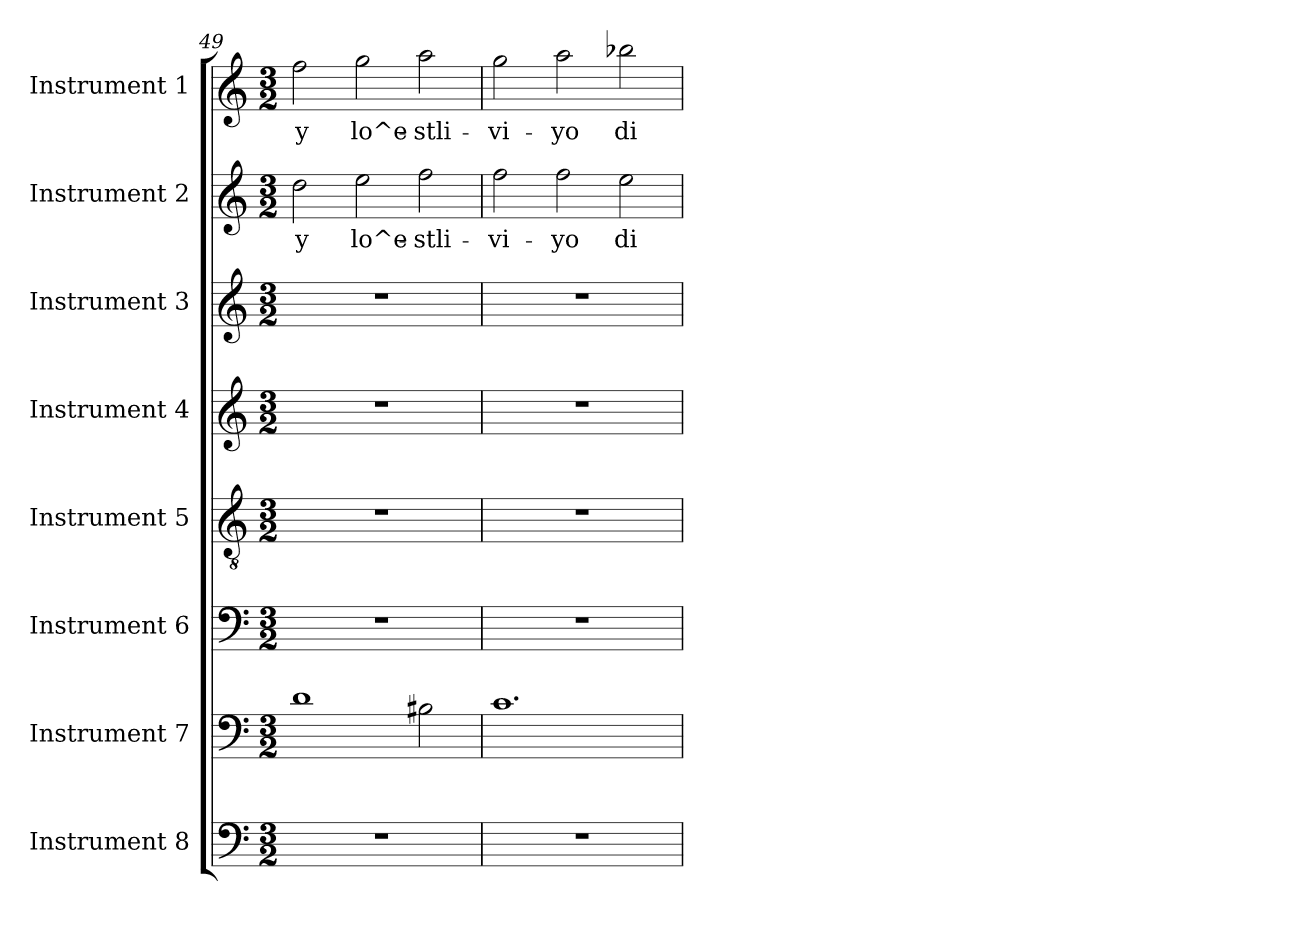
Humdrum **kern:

**kern	**kern	**kern	**kern	**kern	**kern	**kern	**text	**kern	**text
*part8	*part7	*part6	*part5	*part4	*part3	*part2	*part2	*part1	*part1
*staff8	*staff7	*staff6	*staff5	*staff4	*staff3	*staff2	*staff2	*staff1	*staff1
*I"Instrument 8	*I"Instrument 7	*I"Instrument 6	*I"Instrument 5	*I"Instrument 4	*I"Instrument 3	*I"Instrument 2	*	*I"Instrument 1	*
*clefF4	*clefF4	*clefF4	*clefGv2	*clefG2	*clefG2	*clefG2	*	*clefG2	*
*k[]	*k[]	*k[]	*k[]	*k[]	*k[]	*k[]	*	*k[]	*
*C:	*C:	*C:	*C:	*C:	*C:	*C:	*	*C:	*
*M3/2	*M3/2	*M3/2	*M3/2	*M3/2	*M3/2	*M3/2	*	*M3/2	*
=49	=49	=49	=49	=49	=49	=49	=49	=49	=49
!	!	!	!	!	!	!	!LO:LY:b:rj	!	!LO:LY:b:cj
1.r	1d	1.r	1.r	1.r	1.r	2dd\	y	2ff\	y
!	!	!	!	!	!	!	!LO:LY:b:rj	!	!LO:LY:b:cj
.	.	.	.	.	.	2ee\	lo^e-	2gg\	lo^e-
!	!	!	!	!	!	!	!LO:LY:b:rj	!	!LO:LY:b:cj
.	2B#X\	.	.	.	.	2ff\	-stli-	2aa\	-stli-
=50	=50	=50	=50	=50	=50	=50	=50	=50	=50
!	!	!	!	!	!	!	!LO:LY:b:rj	!	!LO:LY:b:cj
1.r	1.c	1.r	1.r	1.r	1.r	2ff\	-vi-	2gg\	-vi-
!	!	!	!	!	!	!	!LO:LY:b:rj	!	!LO:LY:b:cj
.	.	.	.	.	.	2ff\	-yo	2aa\	-yo
!	!	!	!	!	!	!	!LO:LY:b:rj	!	!LO:LY:b:cj
.	.	.	.	.	.	2ee\	di-	2bb-X\	di-
=	=	=	=	=	=	=	=	=	=
*-	*-	*-	*-	*-	*-	*-	*-	*-	*-
